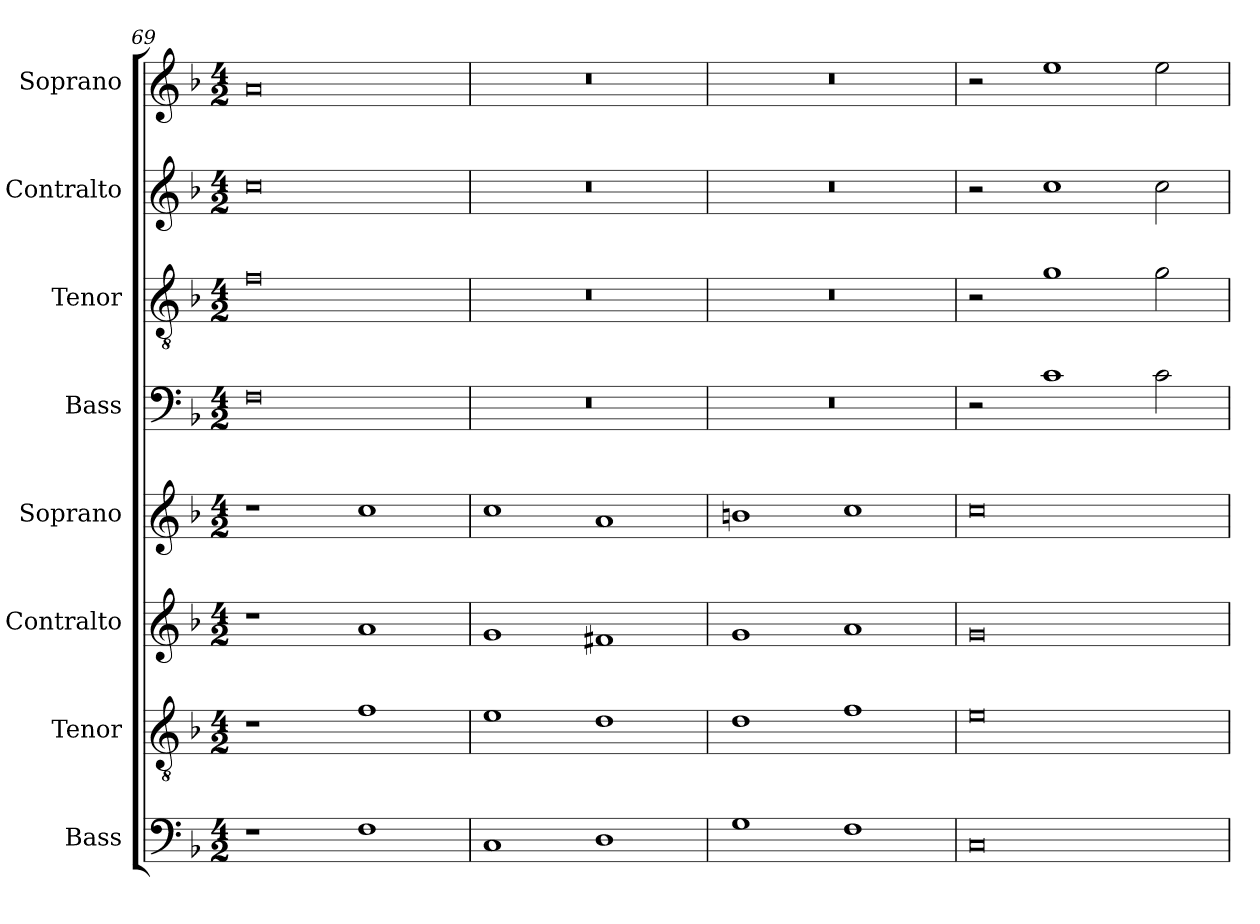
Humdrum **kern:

**kern	**kern	**kern	**kern	**kern	**kern	**kern	**kern
*part8	*part7	*part6	*part5	*part4	*part3	*part2	*part1
*staff8	*staff7	*staff6	*staff5	*staff4	*staff3	*staff2	*staff1
*I"Bass	*I"Tenor	*I"Contralto	*I"Soprano	*I"Bass	*I"Tenor	*I"Contralto	*I"Soprano
*I'B	*I'T	*I'A	*I'S	*I'B	*I'T	*I'A	*I'S
*clefF4	*clefGv2	*clefG2	*clefG2	*clefF4	*clefGv2	*clefG2	*clefG2
*k[b-]	*k[b-]	*k[b-]	*k[b-]	*k[b-]	*k[b-]	*k[b-]	*k[b-]
*G:dor	*G:dor	*G:dor	*G:dor	*G:dor	*G:dor	*G:dor	*G:dor
*M4/2	*M4/2	*M4/2	*M4/2	*M4/2	*M4/2	*M4/2	*M4/2
=69	=69	=69	=69	=69	=69	=69	=69
1r	1r	1r	1r	0F	0f	0cc	0a
1F	1f	1a	1cc	.	.	.	.
=70	=70	=70	=70	=70	=70	=70	=70
1C	1e	1g	1cc	0r	0r	0r	0r
1D	1d	1f#X	1a	.	.	.	.
=71	=71	=71	=71	=71	=71	=71	=71
1G	1d	1g	1bn	0r	0r	0r	0r
1F	1f	1a	1cc	.	.	.	.
=72	=72	=72	=72	=72	=72	=72	=72
0C	0e	0g	0cc	2r	2r	2r	2r
.	.	.	.	1c	1g	1cc	1ee
.	.	.	.	2c	2g	2cc	2ee
=	=	=	=	=	=	=	=
*-	*-	*-	*-	*-	*-	*-	*-
